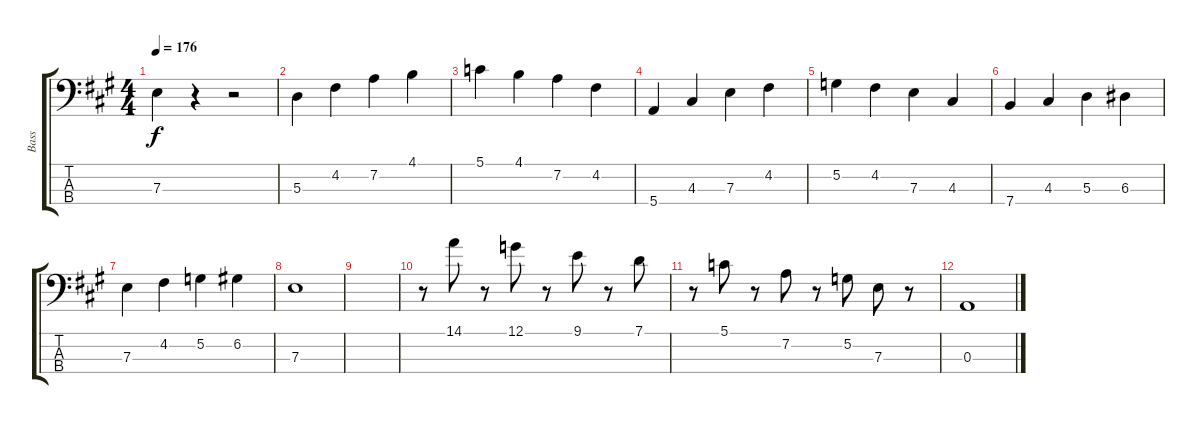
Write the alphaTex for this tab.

\track ("Bass" "Bass") {instrument electricbasspick}
\staff {score tabs}
\tuning (G2 D2 A1 E1) {hide}
\ts (4 4)
\tempo 176
\clef f4
\ks a
7.3.4{dy f} r.4 r.2 |
5.3.4 4.2.4 7.2.4 4.1.4 |
5.1.4 4.1.4 7.2.4 4.2.4 |
5.4.4 4.3.4 7.3.4 4.2.4 |
5.2.4 4.2.4 7.3.4 4.3.4 |
7.4.4 4.3.4 5.3.4 6.3.4 |
7.3.4 4.2.4 5.2.4 6.2.4 |
7.3.1 |
|
r.8 14.1.8 r.8 12.1.8 r.8 9.1.8 r.8 7.1.8 |
r.8 5.1.8 r.8 7.2.8 r.8 5.2.8 7.3.8 r.8 |
0.3.1
